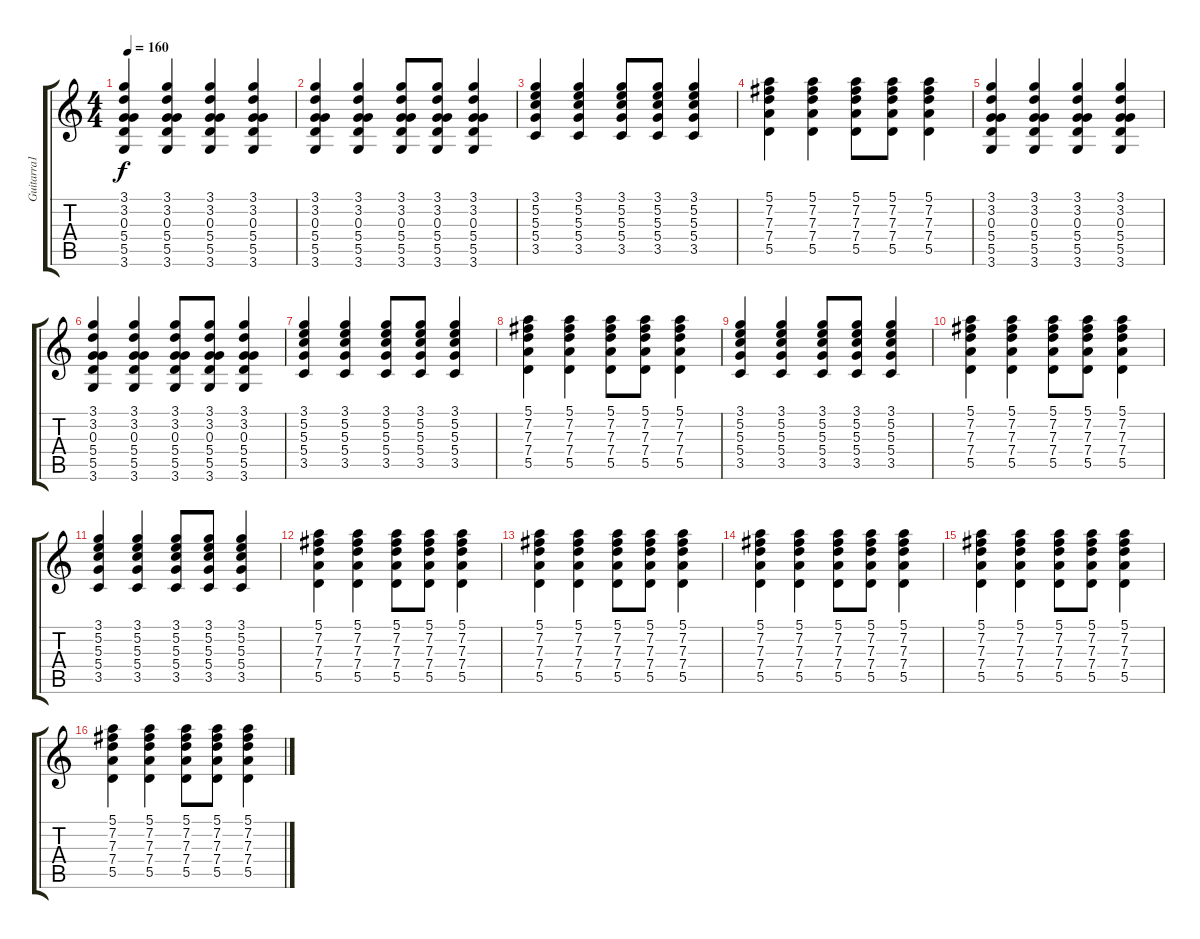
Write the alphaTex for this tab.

\track ("Guitarra1" "Guitarra1") {instrument electricguitarclean}
\staff {score tabs}
\tuning (E4 B3 G3 D3 A2 E2) {hide}
\ts (4 4)
\tempo 160
\clef g2
\ks c
(3.1 3.2 0.3 5.4 5.5 3.6).4{dy f} (3.1 3.2 0.3 5.4 5.5 3.6).4 (3.1 3.2 0.3 5.4 5.5 3.6).4 (3.1 3.2 0.3 5.4 5.5 3.6).4 |
(3.1 3.2 0.3 5.4 5.5 3.6).4 (3.1 3.2 0.3 5.4 5.5 3.6).4 (3.1 3.2 0.3 5.4 5.5 3.6).8 (3.1 3.2 0.3 5.4 5.5 3.6).8 (3.1 3.2 0.3 5.4 5.5 3.6).4 |
(3.1 5.2 5.3 5.4 3.5).4 (3.1 5.2 5.3 5.4 3.5).4 (3.1 5.2 5.3 5.4 3.5).8 (3.1 5.2 5.3 5.4 3.5).8 (3.1 5.2 5.3 5.4 3.5).4 |
(5.1 7.2 7.3 7.4 5.5).4 (5.1 7.2 7.3 7.4 5.5).4 (5.1 7.2 7.3 7.4 5.5).8 (5.1 7.2 7.3 7.4 5.5).8 (5.1 7.2 7.3 7.4 5.5).4 |
(3.1 3.2 0.3 5.4 5.5 3.6).4 (3.1 3.2 0.3 5.4 5.5 3.6).4 (3.1 3.2 0.3 5.4 5.5 3.6).4 (3.1 3.2 0.3 5.4 5.5 3.6).4 |
(3.1 3.2 0.3 5.4 5.5 3.6).4 (3.1 3.2 0.3 5.4 5.5 3.6).4 (3.1 3.2 0.3 5.4 5.5 3.6).8 (3.1 3.2 0.3 5.4 5.5 3.6).8 (3.1 3.2 0.3 5.4 5.5 3.6).4 |
(3.1 5.2 5.3 5.4 3.5).4 (3.1 5.2 5.3 5.4 3.5).4 (3.1 5.2 5.3 5.4 3.5).8 (3.1 5.2 5.3 5.4 3.5).8 (3.1 5.2 5.3 5.4 3.5).4 |
(5.1 7.2 7.3 7.4 5.5).4 (5.1 7.2 7.3 7.4 5.5).4 (5.1 7.2 7.3 7.4 5.5).8 (5.1 7.2 7.3 7.4 5.5).8 (5.1 7.2 7.3 7.4 5.5).4 |
(3.1 5.2 5.3 5.4 3.5).4 (3.1 5.2 5.3 5.4 3.5).4 (3.1 5.2 5.3 5.4 3.5).8 (3.1 5.2 5.3 5.4 3.5).8 (3.1 5.2 5.3 5.4 3.5).4 |
(5.1 7.2 7.3 7.4 5.5).4 (5.1 7.2 7.3 7.4 5.5).4 (5.1 7.2 7.3 7.4 5.5).8 (5.1 7.2 7.3 7.4 5.5).8 (5.1 7.2 7.3 7.4 5.5).4 |
(3.1 5.2 5.3 5.4 3.5).4 (3.1 5.2 5.3 5.4 3.5).4 (3.1 5.2 5.3 5.4 3.5).8 (3.1 5.2 5.3 5.4 3.5).8 (3.1 5.2 5.3 5.4 3.5).4 |
(5.1 7.2 7.3 7.4 5.5).4 (5.1 7.2 7.3 7.4 5.5).4 (5.1 7.2 7.3 7.4 5.5).8 (5.1 7.2 7.3 7.4 5.5).8 (5.1 7.2 7.3 7.4 5.5).4 |
(5.1 7.2 7.3 7.4 5.5).4 (5.1 7.2 7.3 7.4 5.5).4 (5.1 7.2 7.3 7.4 5.5).8 (5.1 7.2 7.3 7.4 5.5).8 (5.1 7.2 7.3 7.4 5.5).4 |
(5.1 7.2 7.3 7.4 5.5).4 (5.1 7.2 7.3 7.4 5.5).4 (5.1 7.2 7.3 7.4 5.5).8 (5.1 7.2 7.3 7.4 5.5).8 (5.1 7.2 7.3 7.4 5.5).4 |
(5.1 7.2 7.3 7.4 5.5).4 (5.1 7.2 7.3 7.4 5.5).4 (5.1 7.2 7.3 7.4 5.5).8 (5.1 7.2 7.3 7.4 5.5).8 (5.1 7.2 7.3 7.4 5.5).4 |
(5.1 7.2 7.3 7.4 5.5).4 (5.1 7.2 7.3 7.4 5.5).4 (5.1 7.2 7.3 7.4 5.5).8 (5.1 7.2 7.3 7.4 5.5).8 (5.1 7.2 7.3 7.4 5.5).4
